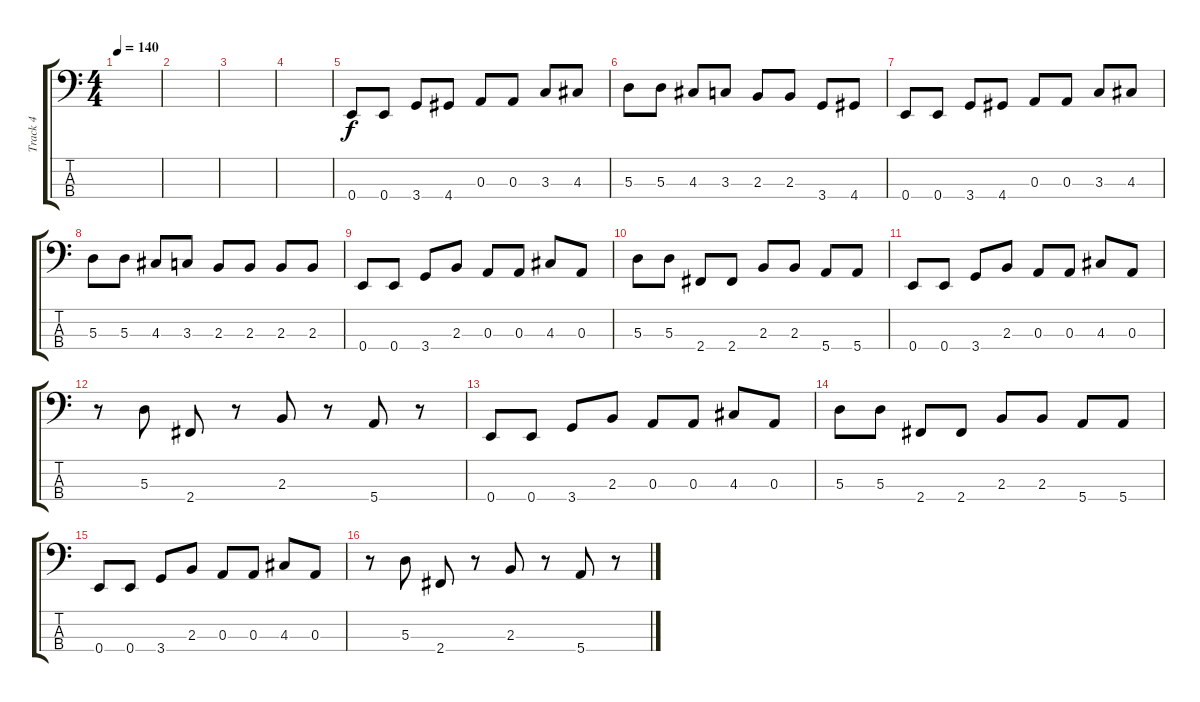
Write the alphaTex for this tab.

\track ("Track 4" "Track 4") {instrument acousticguitarnylon}
\staff {score tabs}
\tuning (G2 D2 A1 E1) {hide}
\ts (4 4)
\tempo 140
\clef f4
\ks c
|
|
|
|
0.4.8 0.4.8 3.4.8 4.4.8 0.3.8 0.3.8 3.3.8 4.3.8 |
5.3.8 5.3.8 4.3.8 3.3.8 2.3.8 2.3.8 3.4.8 4.4.8 |
0.4.8 0.4.8 3.4.8 4.4.8 0.3.8 0.3.8 3.3.8 4.3.8 |
5.3.8 5.3.8 4.3.8 3.3.8 2.3.8 2.3.8 2.3.8 2.3.8 |
0.4.8 0.4.8 3.4.8 2.3.8 0.3.8 0.3.8 4.3.8 0.3.8 |
5.3.8 5.3.8 2.4.8 2.4.8 2.3.8 2.3.8 5.4.8 5.4.8 |
0.4.8 0.4.8 3.4.8 2.3.8 0.3.8 0.3.8 4.3.8 0.3.8 |
r.8 5.3.8 2.4.8 r.8 2.3.8 r.8 5.4.8 r.8 |
0.4.8 0.4.8 3.4.8 2.3.8 0.3.8 0.3.8 4.3.8 0.3.8 |
5.3.8 5.3.8 2.4.8 2.4.8 2.3.8 2.3.8 5.4.8 5.4.8 |
0.4.8 0.4.8 3.4.8 2.3.8 0.3.8 0.3.8 4.3.8 0.3.8 |
r.8 5.3.8 2.4.8 r.8 2.3.8 r.8 5.4.8 r.8
